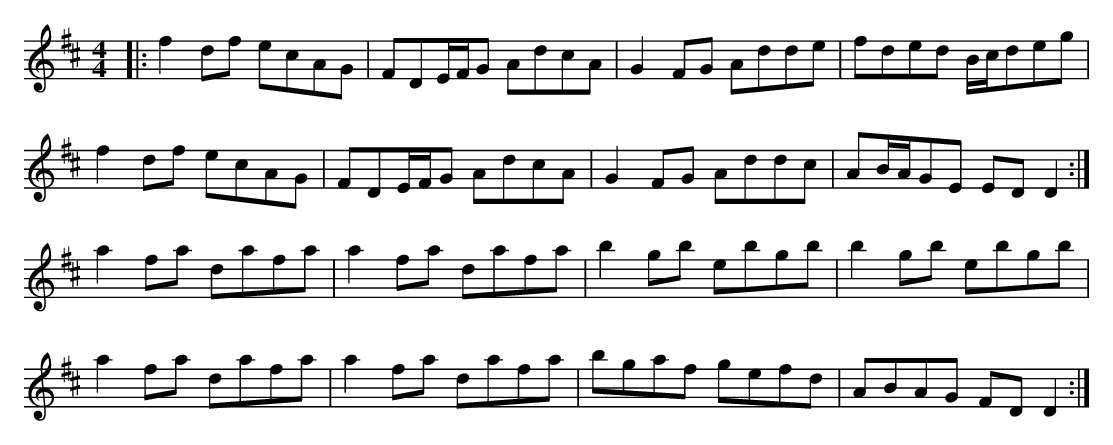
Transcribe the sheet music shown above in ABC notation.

X:1
M:4/4
K:D
|:f2df ecAG|FDE/F/G AdcA|G2FG Adde|fded B/c/deg|
f2df ecAG|FDE/F/G AdcA|G2FG Addc|AB/A/GE EDD2:|
a2fa dafa|a2fa dafa|b2gb ebgb|b2gb ebgb|
a2fa dafa|a2fa dafa|bgaf gefd|ABAG FDD2:|
